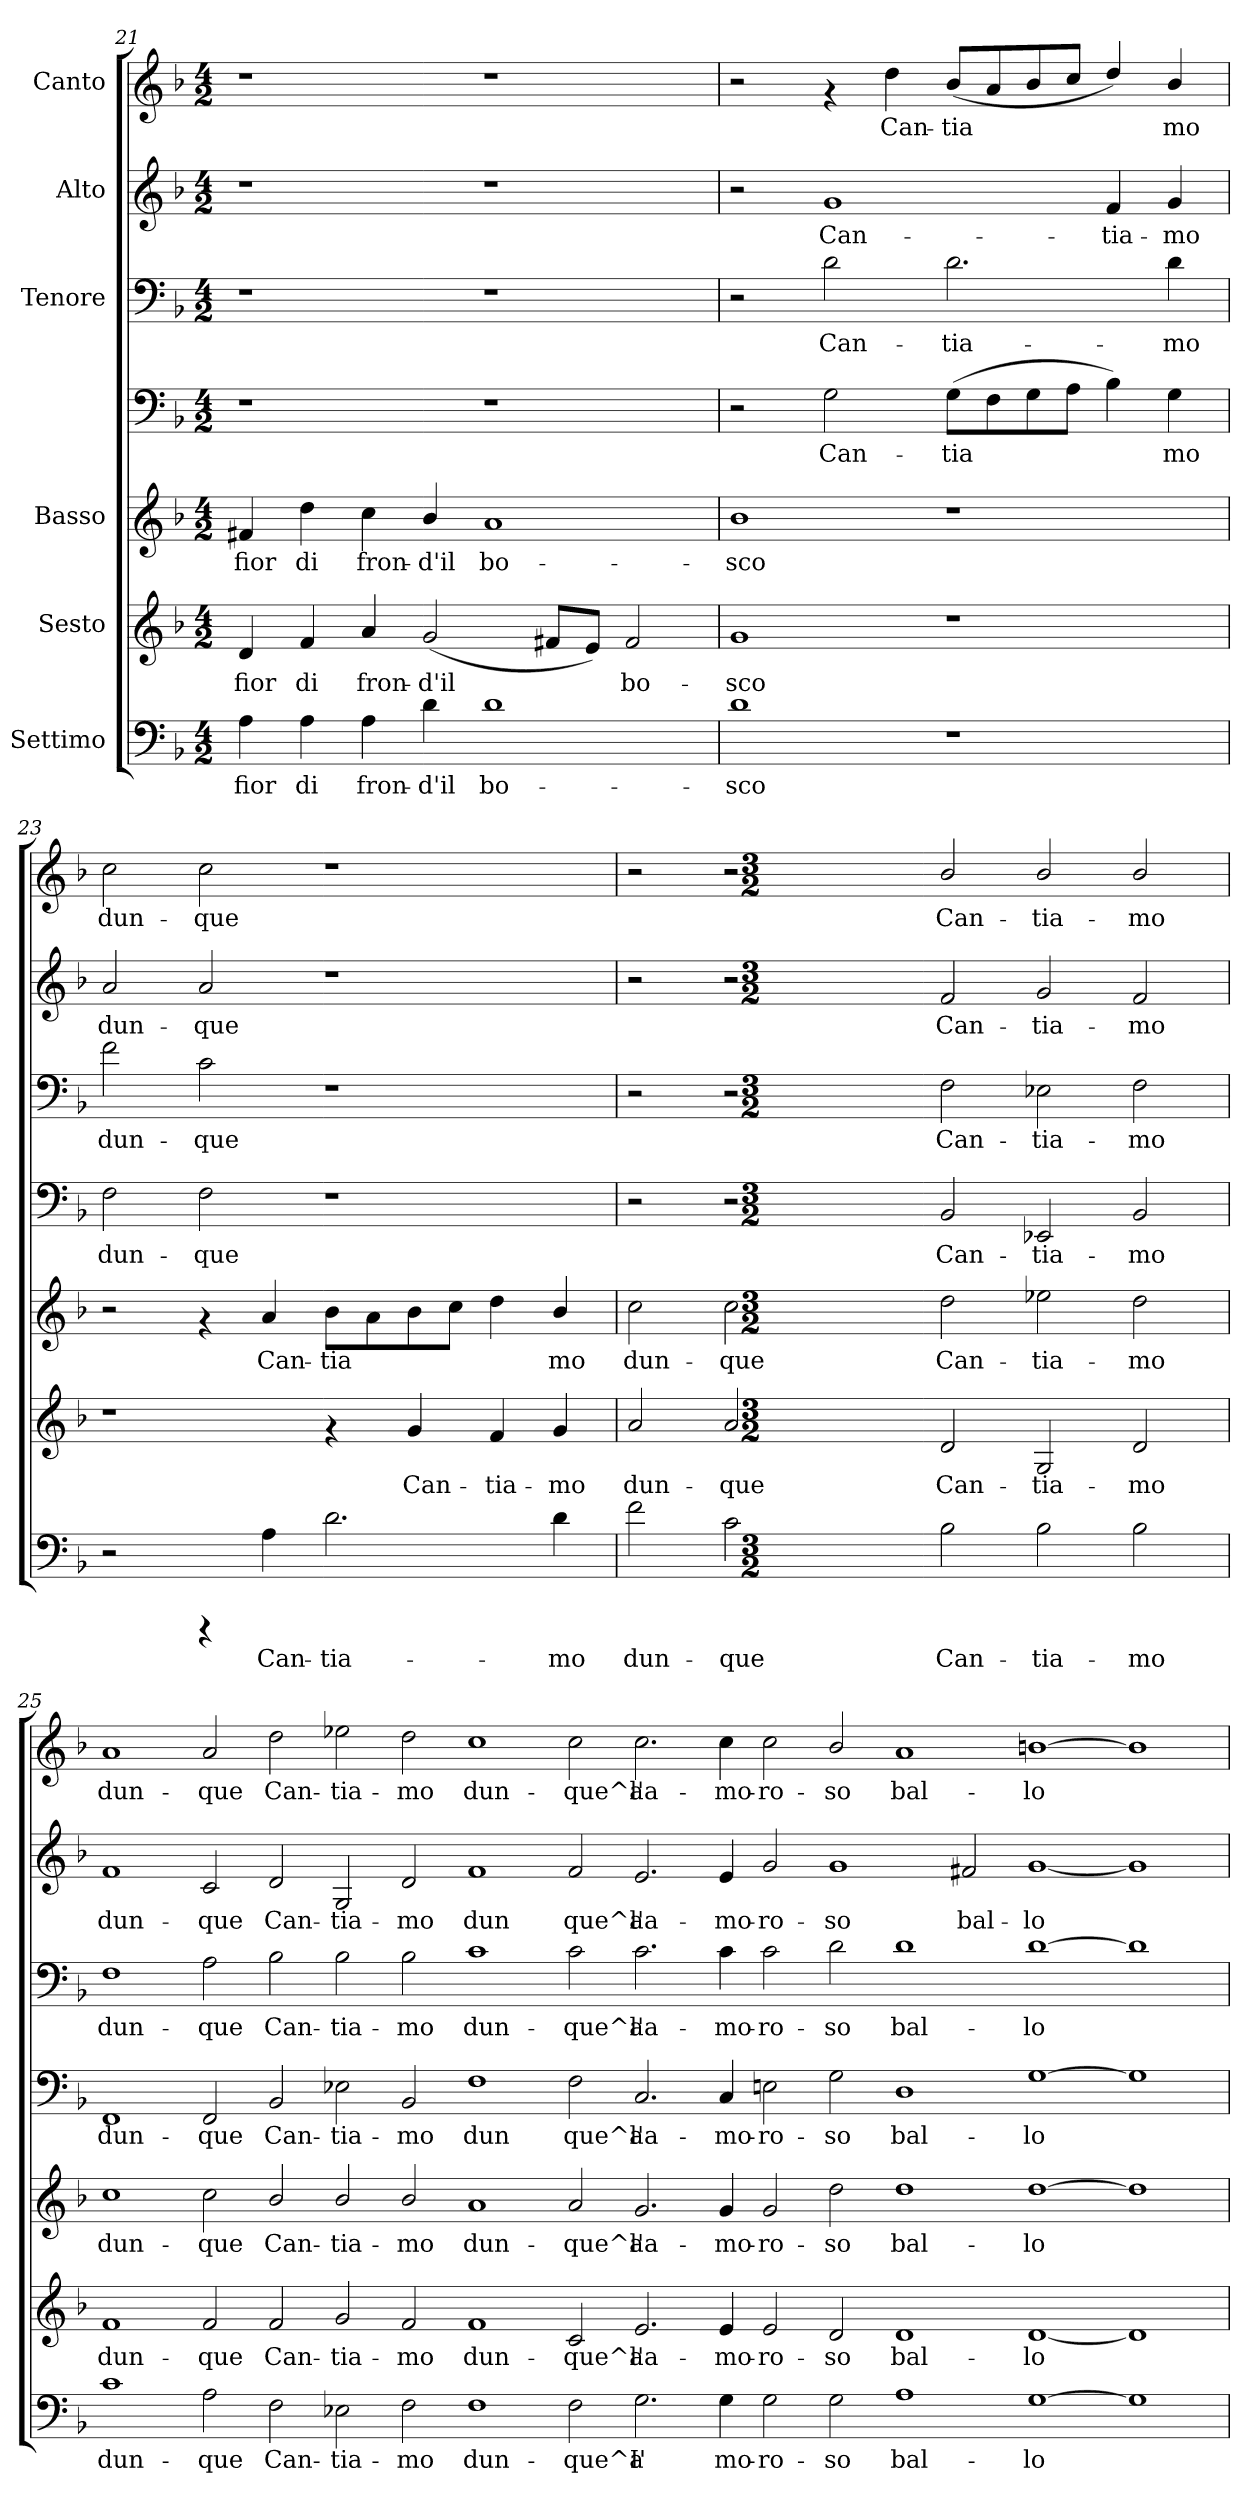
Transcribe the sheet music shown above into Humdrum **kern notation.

**kern	**text	**kern	**text	**kern	**text	**kern	**text	**kern	**text	**kern	**text	**kern	**text
*part6	*part6	*part5	*part5	*part4	*part4	*part4	*part4	*part3	*part3	*part2	*part2	*part1	*part1
*staff7	*staff7	*staff6	*staff6	*staff5	*staff5	*staff4	*staff4	*staff3	*staff3	*staff2	*staff2	*staff1	*staff1
*I"Settimo	*	*I"Sesto	*	*I"Basso	*	*	*	*I"Tenore	*	*I"Alto	*	*I"Canto	*
*clefF4	*	*clefG2	*	*clefG2	*	*clefF4	*	*clefF4	*	*clefG2	*	*clefG2	*
*k[b-]	*	*k[b-]	*	*k[b-]	*	*k[b-]	*	*k[b-]	*	*k[b-]	*	*k[b-]	*
*F:	*	*F:	*	*F:	*	*F:	*	*F:	*	*F:	*	*F:	*
*M4/2	*	*M4/2	*	*M4/2	*	*M4/2	*	*M4/2	*	*M4/2	*	*M4/2	*
=21	=21	=21	=21	=21	=21	=21	=21	=21	=21	=21	=21	=21	=21
!	!LO:LY:b:cj	!	!LO:LY:b:cj	!	!LO:LY:b:cj	!	!	!	!	!	!	!	!
4A\	fior	4d/	fior	4f#X/	fior	1r	.	1r	.	1r	.	1r	.
!	!LO:LY:b:cj	!	!LO:LY:b:cj	!	!LO:LY:b:cj	!	!	!	!	!	!	!	!
4A\	di	4f/	di	4dd\	di	.	.	.	.	.	.	.	.
!	!LO:LY:b:cj	!	!LO:LY:b:cj	!	!LO:LY:b:cj	!	!	!	!	!	!	!	!
4A\	fron-	4a/	fron-	4cc\	fron-	.	.	.	.	.	.	.	.
!	!LO:LY:b:cj	!	!LO:LY:b:cj	!	!LO:LY:b:cj	!	!	!	!	!	!	!	!
4d\	-d'il	(<2g/	-d'il	4b-/	-d'il	.	.	.	.	.	.	.	.
!	!LO:LY:b:cj	!	!	!	!LO:LY:b:cj	!	!	!	!	!	!	!	!
1d	bo-	.	.	1a	bo-	1r	.	1r	.	1r	.	1r	.
!	!	!	!LO:LY:b:cj	!	!	!	!	!	!	!	!	!	!
.	.	8f#X/L	.	.	.	.	.	.	.	.	.	.	.
!	!	!	!LO:LY:b:cj	!	!	!	!	!	!	!	!	!	!
.	.	8e/J)	.	.	.	.	.	.	.	.	.	.	.
!	!	!	!LO:LY:b:cj	!	!	!	!	!	!	!	!	!	!
.	.	2f#/	bo-	.	.	.	.	.	.	.	.	.	.
!!LO:PB:g=z
=22	=22	=22	=22	=22	=22	=22	=22	=22	=22	=22	=22	=22	=22
!	!LO:LY:b:cj	!	!LO:LY:b:cj	!	!LO:LY:b:cj	!	!	!	!	!	!	!	!
1d	-sco	1g	-sco	1b-	sco	2r	.	2r	.	2r	.	2r	.
!	!	!	!	!	!	!	!LO:LY:b:cj	!	!LO:LY:b:cj	!	!LO:LY:b:cj	!	!
.	.	.	.	.	.	2G\	-Can-	2d\	Can-	1g	Can-	4rf	.
!	!	!	!	!	!	!	!	!	!	!	!	!	!LO:LY:b:cj
.	.	.	.	.	.	.	.	.	.	.	.	4dd\	Can-
!	!	!	!	!	!	!	!LO:LY:b:cj	!	!LO:LY:b:cj	!	!	!	!LO:LY:b:cj
1r	.	1r	.	1r	.	(>8G\L	-tia-	2.d\	-tia-	.	.	(<8b-/L	-tia-
!	!	!	!	!	!	!	!LO:LY:b:cj	!	!	!	!	!	!LO:LY:b:cj
.	.	.	.	.	.	8F\	-	.	.	.	.	8a/	-
!	!	!	!	!	!	!	!LO:LY:b:cj	!	!	!	!	!	!LO:LY:b:cj
.	.	.	.	.	.	8G\	.	.	.	.	.	8b-/	.
!	!	!	!	!	!	!	!LO:LY:b:cj	!	!	!	!	!	!LO:LY:b:cj
.	.	.	.	.	.	8A\J	.	.	.	.	.	8cc/J	.
!	!	!	!	!	!	!	!LO:LY:b:cj	!	!	!	!LO:LY:b:cj	!	!LO:LY:b:cj
.	.	.	.	.	.	4B-\)	.	.	.	4f/	-tia-	4dd/)	.
!	!	!	!	!	!	!	!LO:LY:b:cj	!	!LO:LY:b:cj	!	!LO:LY:b:cj	!	!LO:LY:b:cj
.	.	.	.	.	.	4G\	mo	4d\	-mo	4g/	-mo	4b-/	mo
=23	=23	=23	=23	=23	=23	=23	=23	=23	=23	=23	=23	=23	=23
!	!	!	!	!	!	!	!LO:LY:b:cj	!	!LO:LY:b:cj	!	!LO:LY:b:cj	!	!LO:LY:b:cj
2r	.	1r	.	2r	.	2F\	dun-	2f\	dun-	2a/	dun-	2cc\	dun-
!	!	!	!	!	!	!	!LO:LY:b:cj	!	!LO:LY:b:cj	!	!LO:LY:b:cj	!	!LO:LY:b:cj
4rCCC	.	.	.	4rf	.	2F\	-que	2c\	-que	2a/	-que	2cc\	-que
!	!LO:LY:b:cj	!	!	!	!LO:LY:b:cj	!	!	!	!	!	!	!	!
4A\	Can-	.	.	4a/	Can-	.	.	.	.	.	.	.	.
!	!LO:LY:b:cj	!	!	!	!LO:LY:b:cj	!	!	!	!	!	!	!	!
2.d\	-tia-	4rf	.	8b-\L	-tia-	1r	.	1r	.	1r	.	1r	.
!	!	!	!	!	!LO:LY:b:cj	!	!	!	!	!	!	!	!
.	.	.	.	8a\	-	.	.	.	.	.	.	.	.
!	!	!	!LO:LY:b:cj	!	!LO:LY:b:cj	!	!	!	!	!	!	!	!
.	.	4g/	Can-	8b-\	.	.	.	.	.	.	.	.	.
!	!	!	!	!	!LO:LY:b:cj	!	!	!	!	!	!	!	!
.	.	.	.	8cc\J	.	.	.	.	.	.	.	.	.
!	!	!	!LO:LY:b:cj	!	!LO:LY:b:cj	!	!	!	!	!	!	!	!
.	.	4f/	-tia-	4dd\	.	.	.	.	.	.	.	.	.
!	!LO:LY:b:cj	!	!LO:LY:b:cj	!	!LO:LY:b:cj	!	!	!	!	!	!	!	!
4d\	-mo	4g/	-mo	4b-/	mo	.	.	.	.	.	.	.	.
!!LO:LB:g=z
=24	=24	=24	=24	=24	=24	=24	=24	=24	=24	=24	=24	=24	=24
!	!LO:LY:b:cj	!	!LO:LY:b:cj	!	!LO:LY:b:cj	!	!	!	!	!	!	!	!
2f\	dun-	2a/	dun-	2cc\	dun-	2r	.	2r	.	2r	.	2r	.
!	!LO:LY:b:cj	!	!LO:LY:b:cj	!	!LO:LY:b:cj	!	!	!	!	!	!	!	!
2c\	-que	2a/	-que	2cc\	-que	2r	.	2r	.	2r	.	2r	.
*M3/2	*	*M3/2	*	*M3/2	*	*M3/2	*	*M3/2	*	*M3/2	*	*M3/2	*
*	*	*	*	*	*	*	*	*	*	*	*	*MM216	*
!	!LO:LY:b:cj	!	!LO:LY:b:cj	!	!LO:LY:b:cj	!	!LO:LY:b:cj	!	!LO:LY:b:cj	!	!LO:LY:b:cj	!	!LO:LY:b:cj
2B-\	Can-	2d/	Can-	2dd\	Can-	2BB-/	Can-	2F\	Can-	2f/	Can-	2b-/	Can-
!	!LO:LY:b:cj	!	!LO:LY:b:cj	!	!LO:LY:b:cj	!	!LO:LY:b:cj	!	!LO:LY:b:cj	!	!LO:LY:b:cj	!	!LO:LY:b:cj
2B-\	-tia-	2G/	-tia-	2ee-X\	-tia-	2EE-X/	-tia-	2E-X\	-tia-	2g/	-tia-	2b-/	-tia-
!	!LO:LY:b:cj	!	!LO:LY:b:cj	!	!LO:LY:b:cj	!	!LO:LY:b:cj	!	!LO:LY:b:cj	!	!LO:LY:b:cj	!	!LO:LY:b:cj
2B-\	-mo	2d/	-mo	2dd\	-mo	2BB-/	-mo	2F\	-mo	2f/	-mo	2b-/	-mo
!!LO:PB:g=z
=25	=25	=25	=25	=25	=25	=25	=25	=25	=25	=25	=25	=25	=25
!	!LO:LY:b:cj	!	!LO:LY:b:cj	!	!LO:LY:b:cj	!	!LO:LY:b:cj	!	!LO:LY:b:cj	!	!LO:LY:b:cj	!	!LO:LY:b:cj
1c	dun-	1f	dun-	1cc	dun-	1FF	dun-	1F	dun-	1f	dun-	1a	dun-
!	!LO:LY:b:cj	!	!LO:LY:b:cj	!	!LO:LY:b:cj	!	!LO:LY:b:cj	!	!LO:LY:b:cj	!	!LO:LY:b:cj	!	!LO:LY:b:cj
2A\	-que	2f/	-que	2cc\	-que	2FF/	-que	2A\	-que	2c/	-que	2a/	-que
!	!LO:LY:b:cj	!	!LO:LY:b:cj	!	!LO:LY:b:cj	!	!LO:LY:b:cj	!	!LO:LY:b:cj	!	!LO:LY:b:cj	!	!LO:LY:b:cj
2F\	Can-	2f/	Can-	2b-/	Can-	2BB-/	Can-	2B-\	Can-	2d/	Can-	2dd\	Can-
!	!LO:LY:b:cj	!	!LO:LY:b:cj	!	!LO:LY:b:cj	!	!LO:LY:b:cj	!	!LO:LY:b:cj	!	!LO:LY:b:cj	!	!LO:LY:b:cj
2E-X\	-tia-	2g/	-tia-	2b-/	-tia-	2E-X\	-tia-	2B-\	-tia-	2G/	-tia-	2ee-X\	-tia-
!	!LO:LY:b:cj	!	!LO:LY:b:cj	!	!LO:LY:b:cj	!	!LO:LY:b:cj	!	!LO:LY:b:cj	!	!LO:LY:b:cj	!	!LO:LY:b:cj
2F\	-mo	2f/	-mo	2b-/	-mo	2BB-/	-mo	2B-\	-mo	2d/	-mo	2dd\	-mo
!	!LO:LY:b:cj	!	!LO:LY:b:cj	!	!LO:LY:b:cj	!	!LO:LY:b:cj	!	!LO:LY:b:cj	!	!LO:LY:b:cj	!	!LO:LY:b:cj
1F	dun-	1f	dun-	1a	dun-	1F	dun	1c	dun-	1f	dun	1cc	dun-
!	!LO:LY:b:cj	!	!LO:LY:b:cj	!	!LO:LY:b:cj	!	!LO:LY:b:cj	!	!LO:LY:b:cj	!	!LO:LY:b:cj	!	!LO:LY:b:cj
2F\	-que^a	2c/	-que^a	2a/	-que^a	2F\	que^a	2c\	-que^a	2f/	que^a	2cc\	-que^a
!	!LO:LY:b:cj	!	!LO:LY:b:cj	!	!LO:LY:b:cj	!	!LO:LY:b:cj	!	!LO:LY:b:cj	!	!LO:LY:b:cj	!	!LO:LY:b:cj
2.G\	I'	2.e/	l'a-	2.g/	l'a-	2.C/	l'a-	2.c\	l'a-	2.e/	l'a-	2.cc\	l'a-
!	!LO:LY:b:cj	!	!LO:LY:b:cj	!	!LO:LY:b:cj	!	!LO:LY:b:cj	!	!LO:LY:b:cj	!	!LO:LY:b:cj	!	!LO:LY:b:cj
4G\	mo-	4e/	-mo-	4g/	-mo-	4C/	-mo-	4c\	-mo-	4e/	-mo-	4cc\	-mo-
!	!LO:LY:b:cj	!	!LO:LY:b:cj	!	!LO:LY:b:cj	!	!LO:LY:b:cj	!	!LO:LY:b:cj	!	!LO:LY:b:cj	!	!LO:LY:b:cj
2G\	-ro-	2e/	-ro-	2g/	-ro-	2E\	-ro-	2c\	-ro-	2g/	-ro-	2cc\	-ro-
!	!LO:LY:b:cj	!	!LO:LY:b:cj	!	!LO:LY:b:cj	!	!LO:LY:b:cj	!	!LO:LY:b:cj	!	!LO:LY:b:cj	!	!LO:LY:b:cj
2G\	-so	2d/	-so	2dd\	-so	2G\	-so	2d\	-so	1g	-so	2b-/	-so
!	!LO:LY:b:cj	!	!LO:LY:b:cj	!	!LO:LY:b:cj	!	!LO:LY:b:cj	!	!LO:LY:b:cj	!	!	!	!LO:LY:b:cj
1A	bal-	1d	bal-	1dd	bal-	1D	bal-	1d	bal-	.	.	1a	bal-
!	!	!	!	!	!	!	!	!	!	!	!LO:LY:b:cj	!	!
.	.	.	.	.	.	.	.	.	.	2f#X/	bal-	.	.
*	*	*	*	*	*	*	*	*	*	*	*	*MM144	*
!	!LO:LY:b:cj	!	!LO:LY:b:cj	!	!LO:LY:b:cj	!	!LO:LY:b:cj	!	!LO:LY:b:cj	!	!LO:LY:b:cj	!	!LO:LY:b:cj
[>1G	-lo	[<1d	-lo	[>1dd	-lo	[>1G	-lo	[>1d	-lo	[<1g	-lo	[>1bn	-lo
!	!LO:LY:b:cj	!	!LO:LY:b:cj	!	!LO:LY:b:cj	!	!LO:LY:b:cj	!	!LO:LY:b:cj	!	!LO:LY:b:cj	!	!LO:LY:b:cj
1G]	.	1d]	.	1dd]	.	1G]	.	1d]	.	1g]	.	1b]	.
=	=	=	=	=	=	=	=	=	=	=	=	=	=
*-	*-	*-	*-	*-	*-	*-	*-	*-	*-	*-	*-	*-	*-
